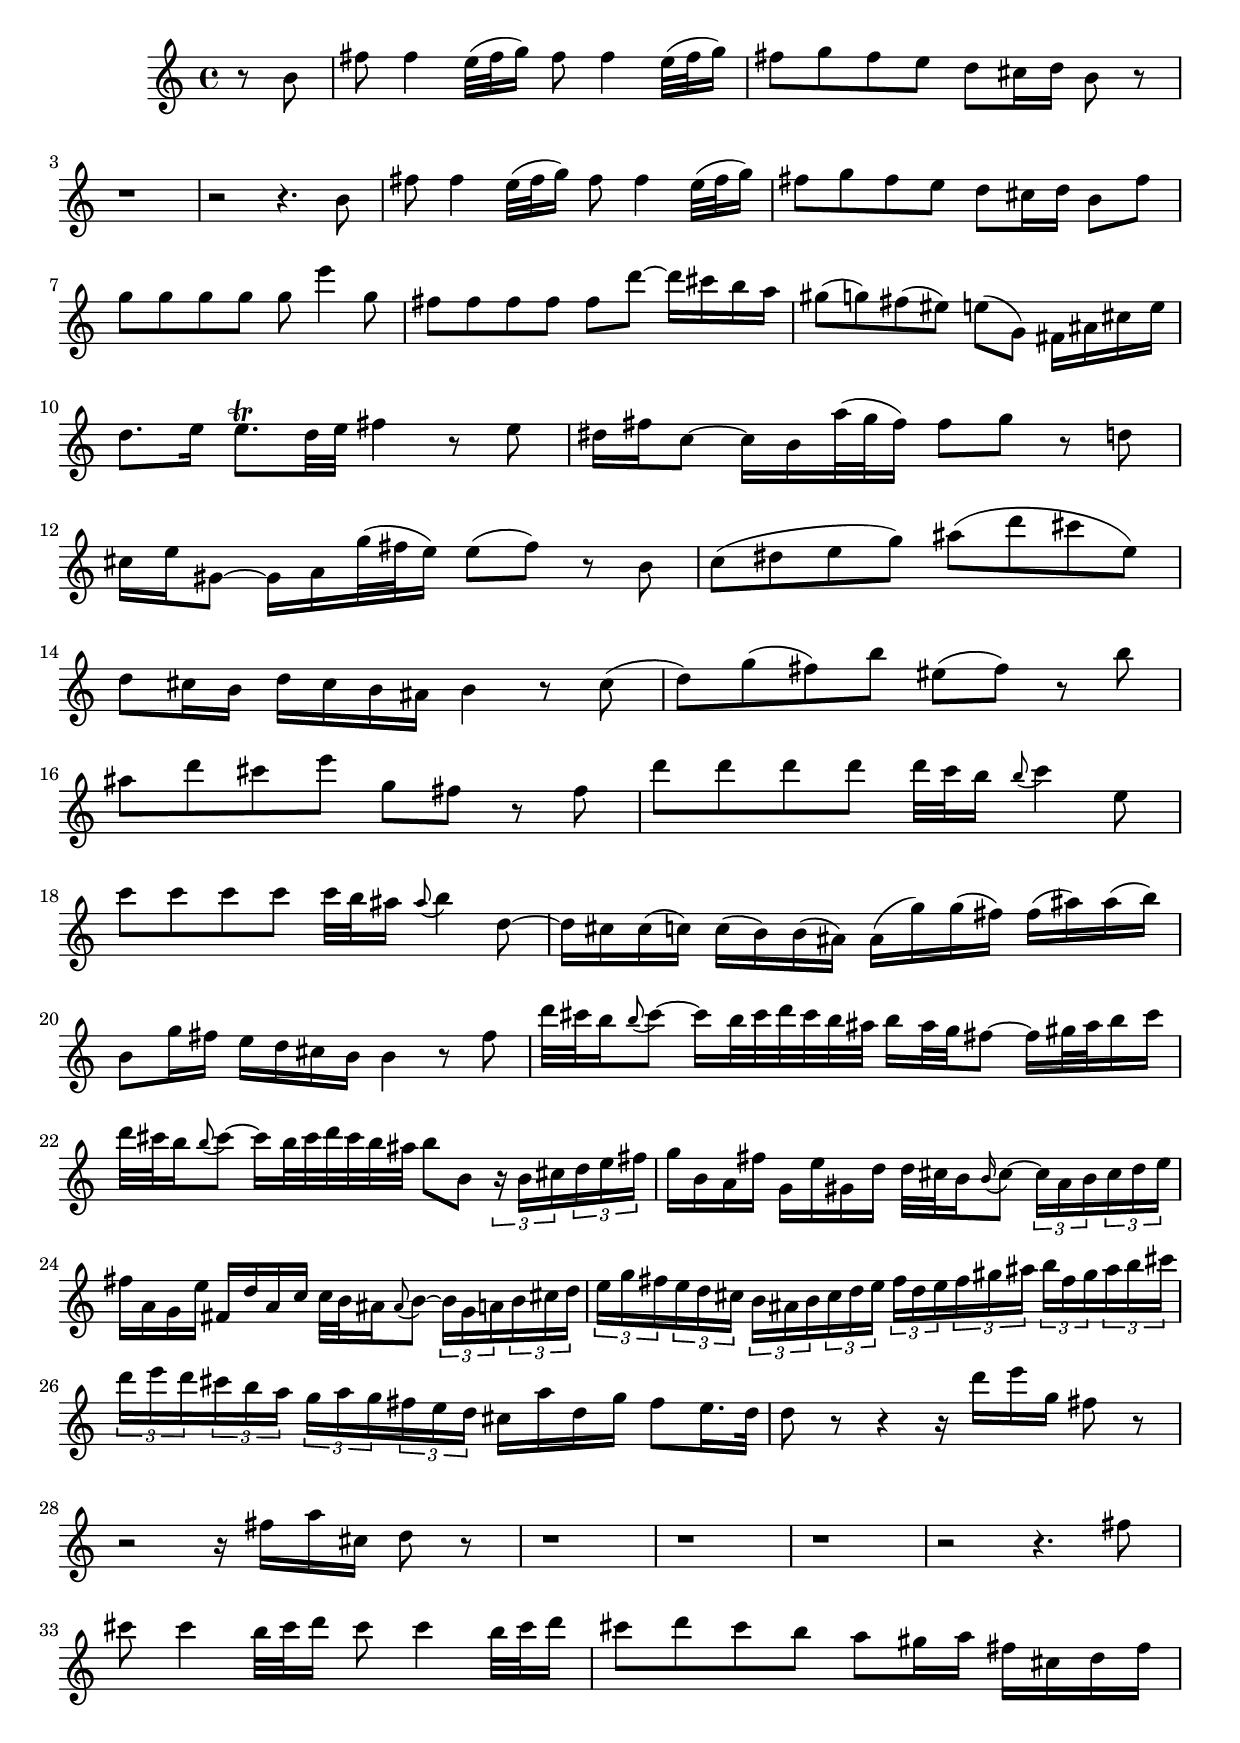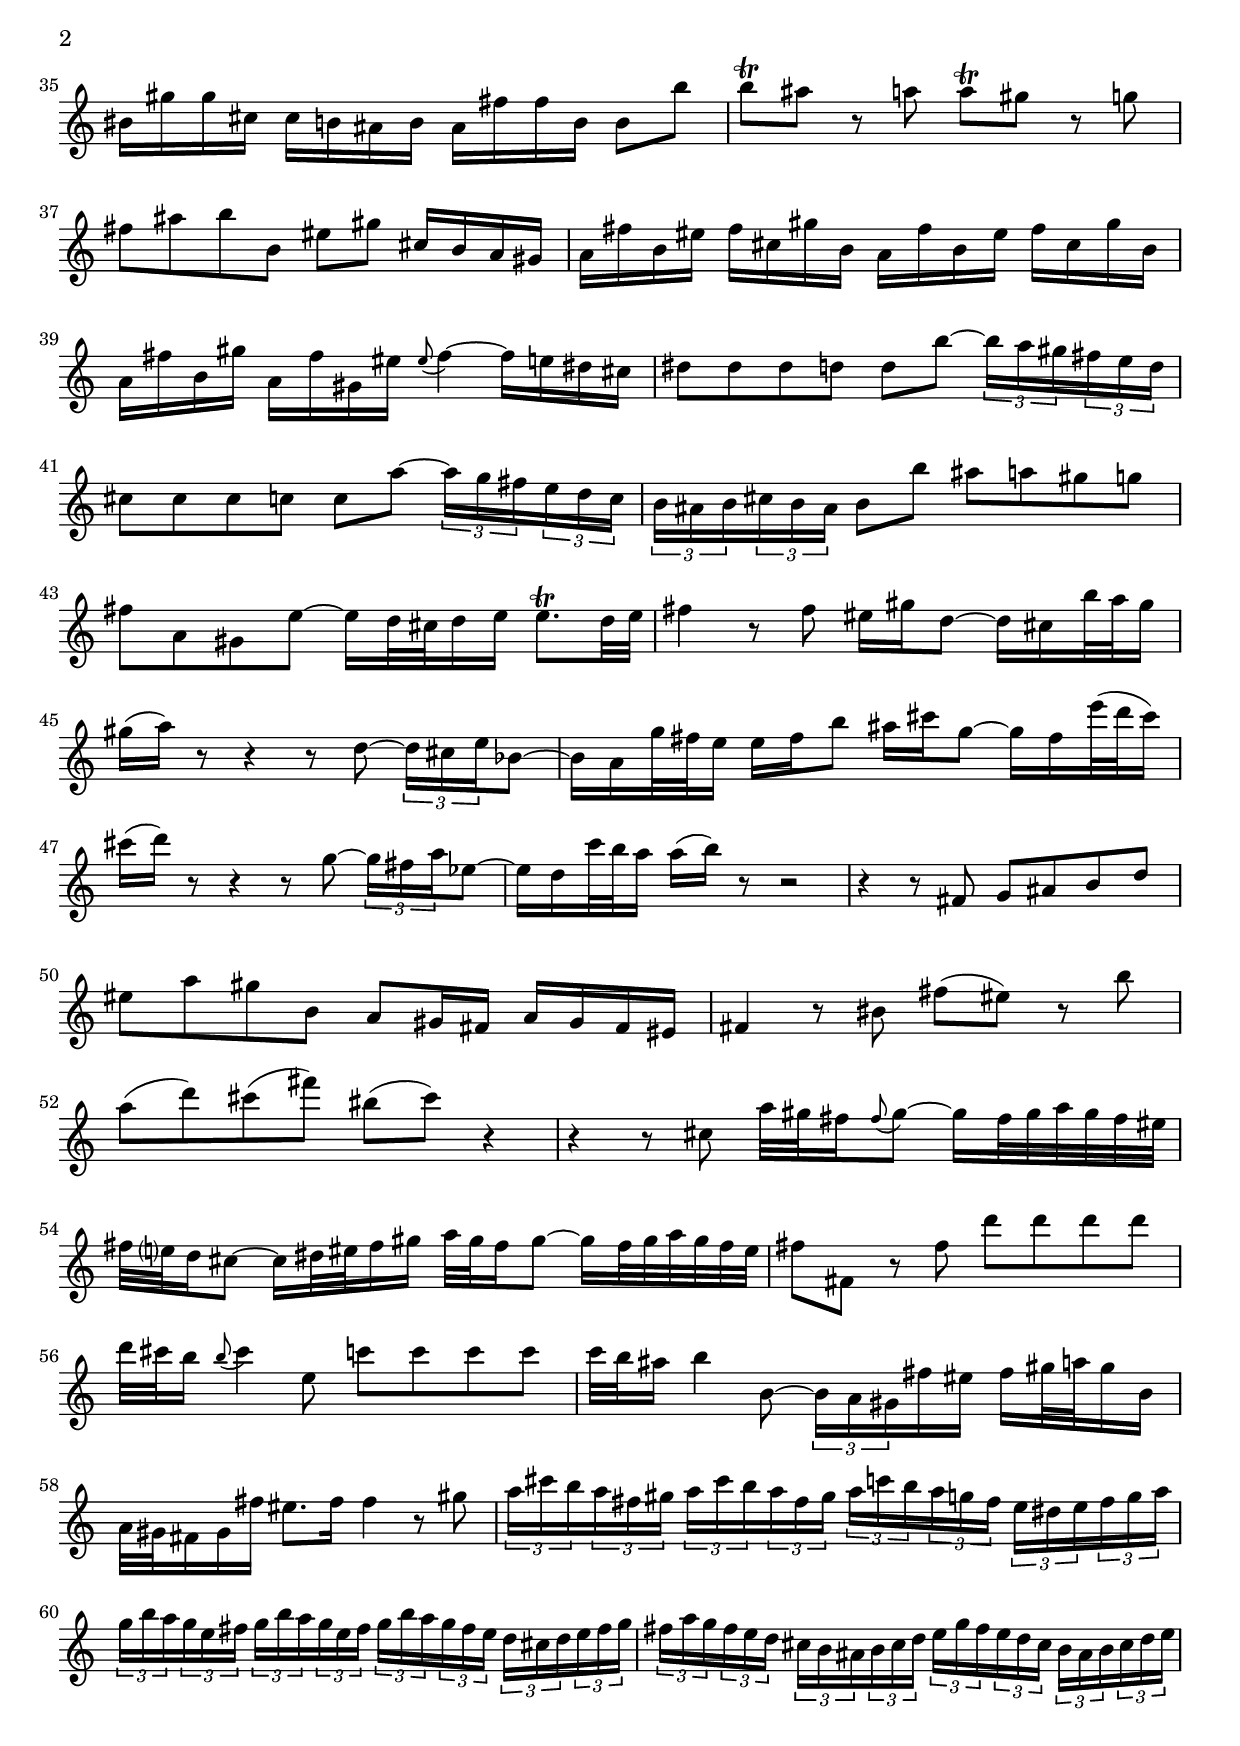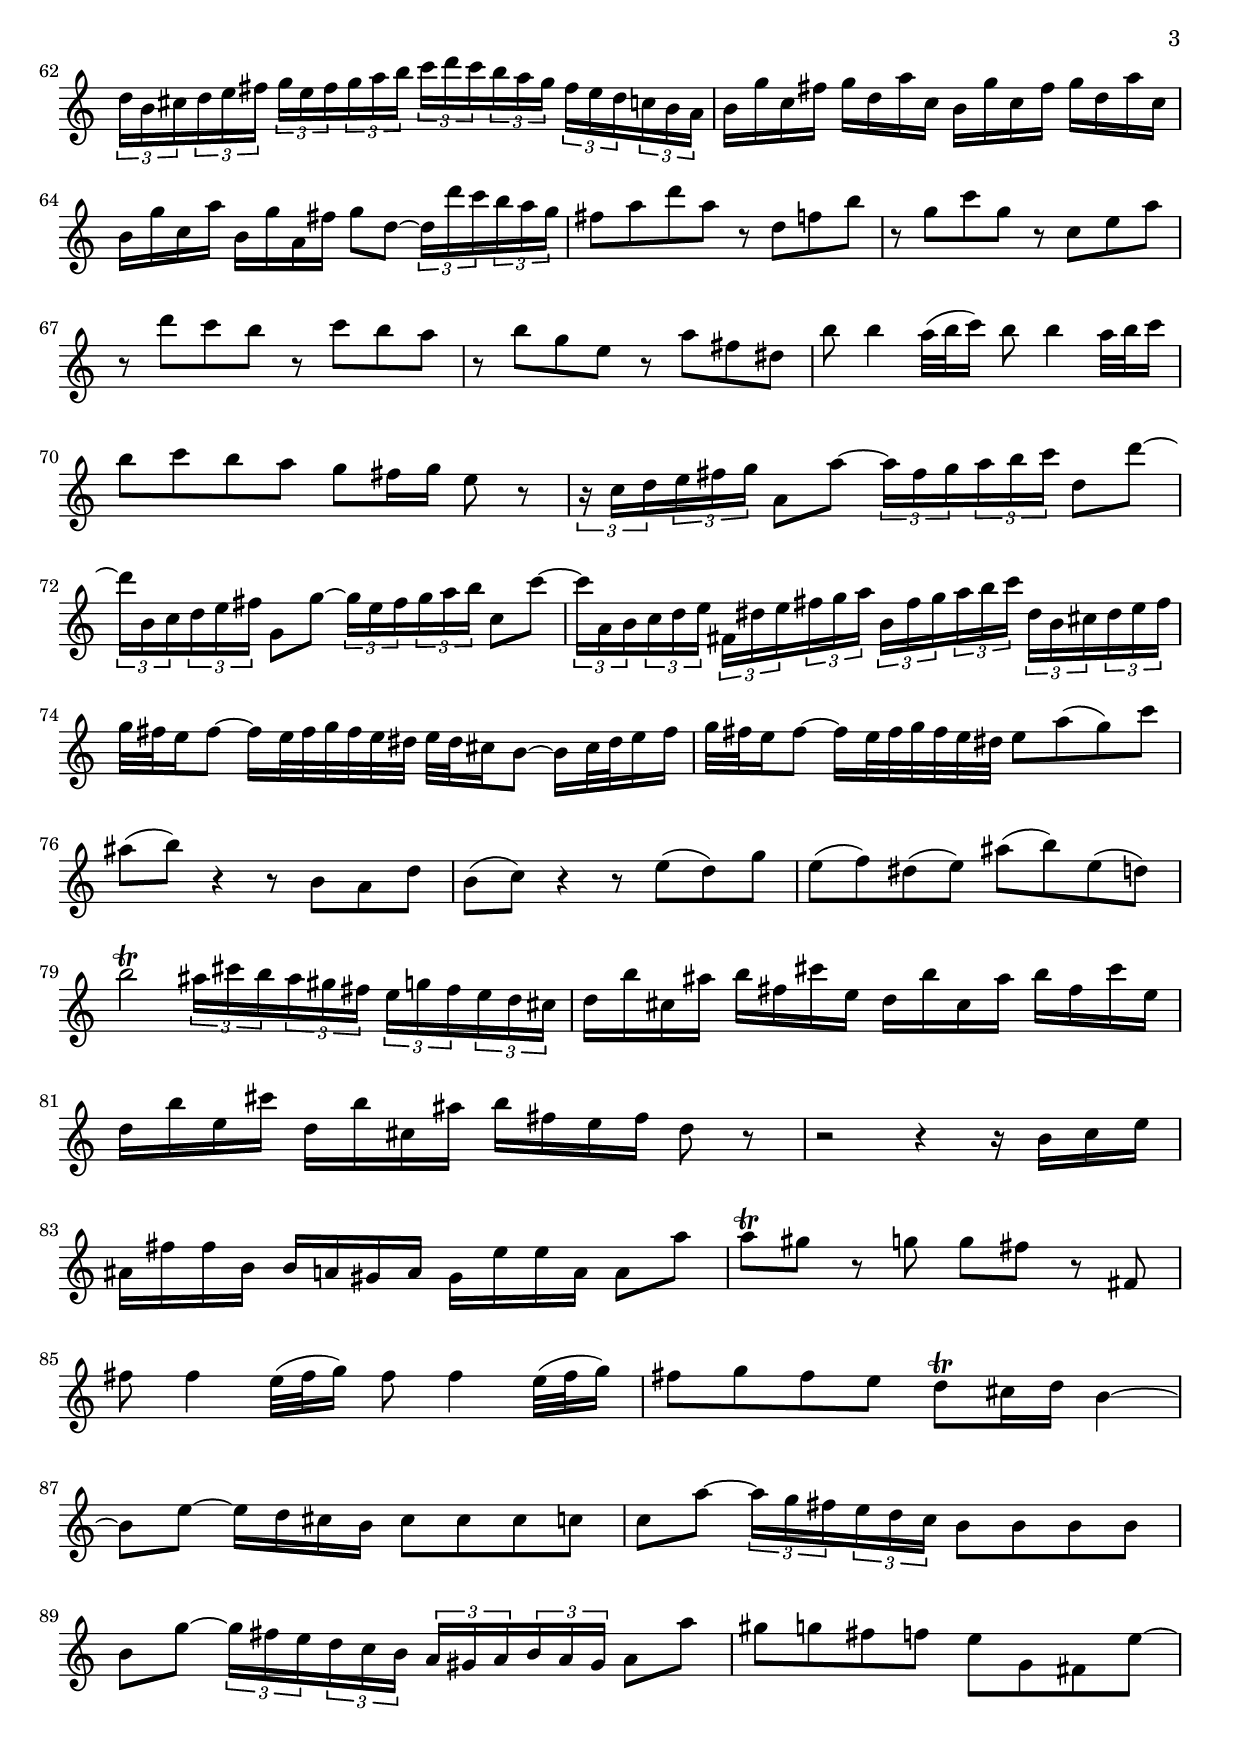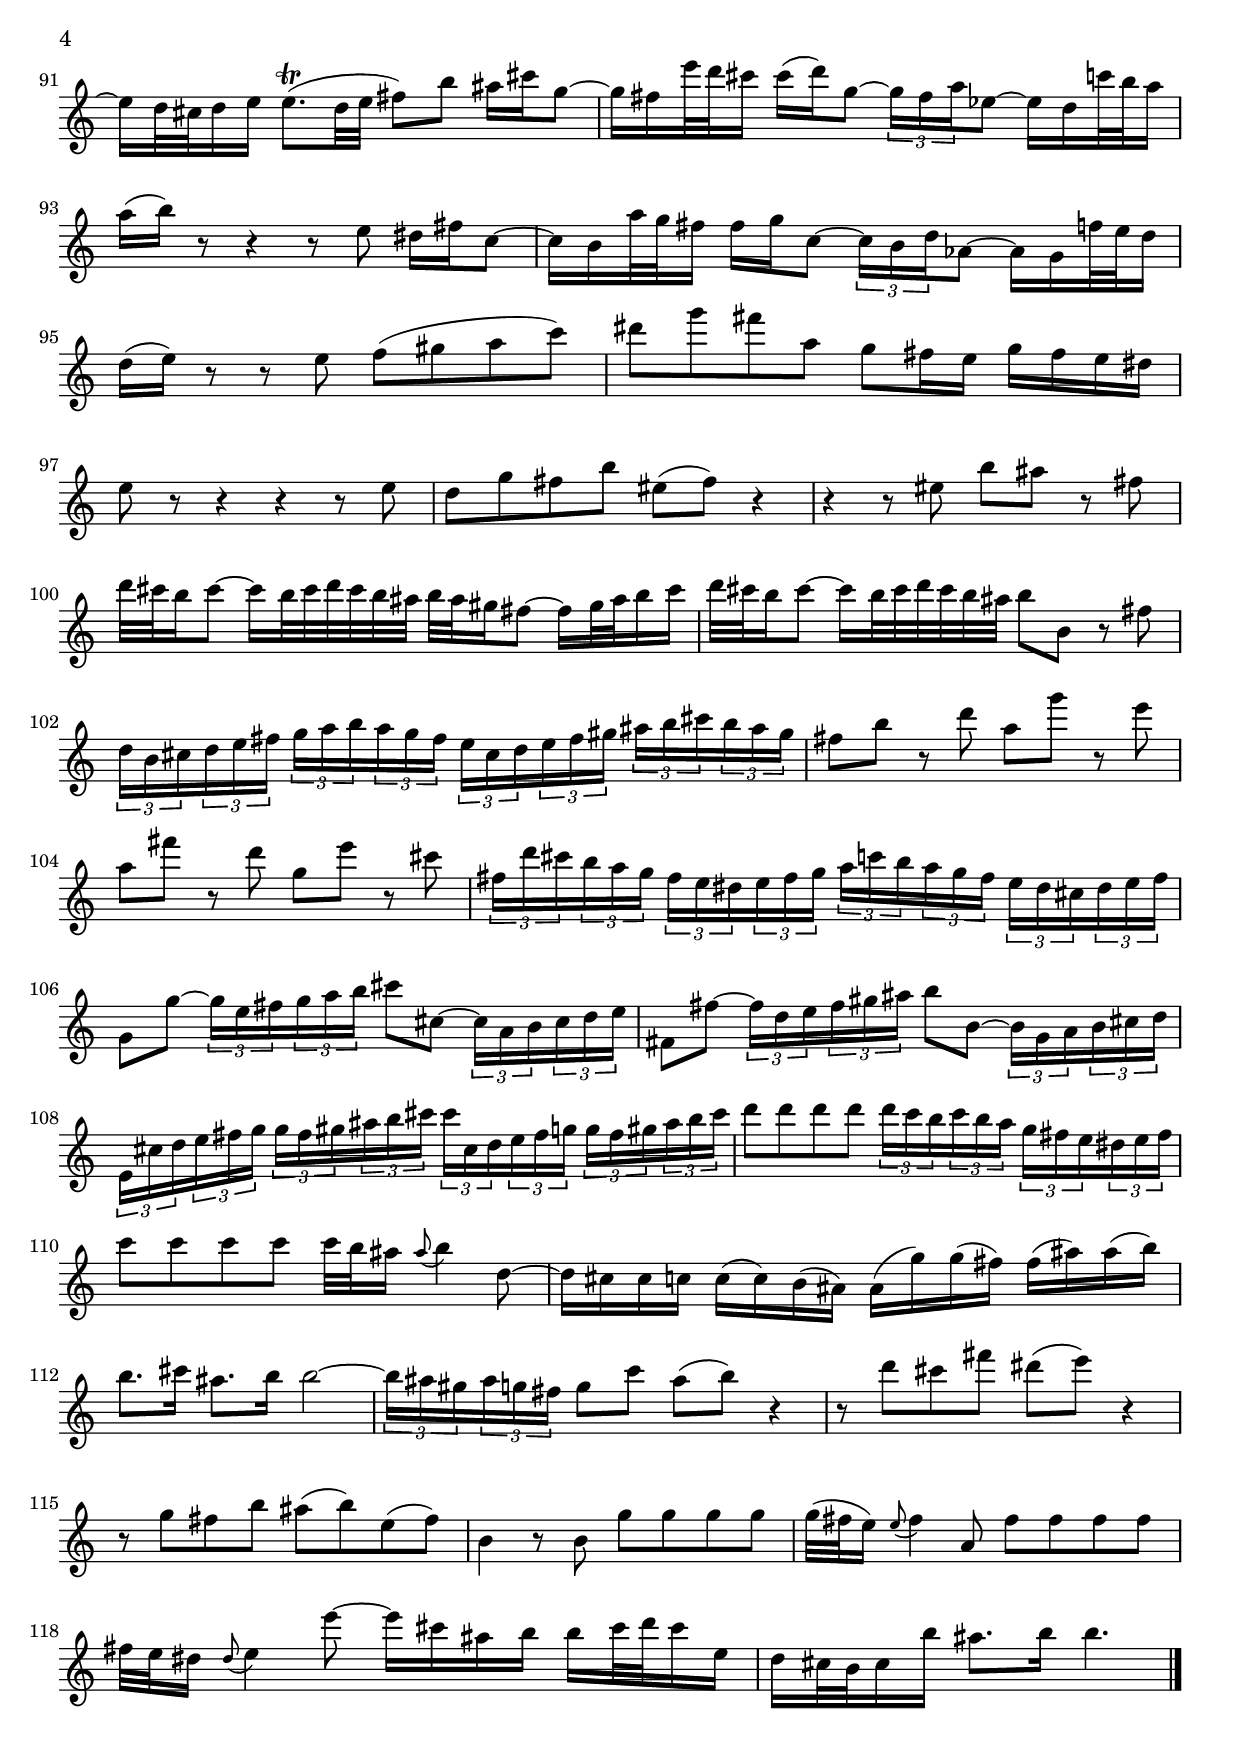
% Sonata for Flute and Harpsichord BWV 1030 in B minor I Andante

%{
    Copyright 2017 Edmundo Carmona Antoranz. Released under CC 4.0 by-sa
    Original Manuscript is public domain
%}


\version "2.18.2"

\time 4/4
\key b \minor

\relative c' {

    \partial 4 r8 b'

    % 1
    fis' fis4 e32( fis g16) fis8 fis4 e32( fis g16 )

    % 2
    fis8 g fis e d cis16 d b8 r
    
    % 3
    r1
    
    % 4 2nd system from Bach's score starts on 3rd beat
    r2 r4. b8
    
    % 5
    fis' fis4 e32( fis g16) fis8 fis4 e32( fis g16 )
    
    % 6
    fis8 g fis e d cis16 d b8 fis'
    
    % 7
    g g g g g e'4 g,8
    
    % 8 3rd system from Bach's score starts on 3rd beat
    fis fis fis fis fis d'8~ d16 cis b a
    
    % 9
    gis8( g) fis( eis) e( g,) fis16 ais cis e
    
    % 10
    d8. e16 e8.\trill d32 e fis4 r8 e
    
    % 11
    % Articulation on 3rd beat is on JS Bach's manuscript
    dis16 fis c8~ c16 b a'32( g fis16) fis8 g r d
    
    % 12 4th system from bachs's score starts on 2nd beat
    cis16 e gis,8~ gis16 a g'32( fis e16) e8( fis) r b,
    
    % 13
    % @TODO Articulations... not sure yet
    c( dis e g) ais( d cis e,)
    
    % 14
    d8 cis16 b d cis b ais b4 r8 cis(
    
    % 15 5th system from bach's score starts on 4th beat
    d) g( fis) b eis,( fis) r b
    
    % 16
    ais d cis e g, fis r fis
    
    % 17
    d' d d d d32 c b16 \appoggiatura b8 c4 e,8
    
    % 18
    c' c c c c32 b ais16 \appoggiatura ais8 b4 d,8~
    
    % 19 6th system from bach's manuscript starts here
    d16 cis cis( c) c( b) b( ais) ais( g') g( fis) fis( ais) ais( b)
    
    % 20
    b,8 g'16 fis e d cis b b4 r8 fis'8
    
    % 21
    % g on 3rd beat is on Bach's and Kirnberger's manuscripts
    d'32 cis b16 \appoggiatura b8 cis8~ cis16 b32 cis d cis b ais b16 ais32 g fis8~ fis16 gis32 ais b16 cis
    
    % 22 2nd page 1st system from bach's score starts here
    % Articulation on beat 2 is on JS Bach's manuscript
    d32 cis b16 \appoggiatura b8 cis8~ cis16 b32 cis d cis b ais b8 b, \tuplet 3/2 8 { r16 b cis d e fis }
    
    % 23
    g16 b, a fis' g, e' gis, d' d32 cis b16 \appoggiatura b16 cis8~ \tuplet 3/2 8 { cis16 a b cis d e }
    
    % 24
    fis16 a, g e' fis, d' a c c32 b ais16 \appoggiatura ais8 b8~ \tuplet 3/2 8 { b16 g a b cis d }
    
    % 25 2nd page 2dn system from bachs's score starts here
    \tuplet 3/2 8 { e g fis e d cis b ais b cis d e fis d e fis gis ais b fis gis ais b cis }
    
    % 26
    \tuplet 3/2 8 { d e d cis b a g a g fis e d } cis a' d, g fis8 e16. d32
    
    % 27 2nd page 3rd system from bachs score starts on 3rd beat
    d8 r r4 r16 d' e g,  fis8 r
    
    % 28
    r2 r16 fis a cis, d8 r
    
    % 29
    r1
    
    % 30 2nd page 4th system from bach's score starts on 2nd beat
    r1
    
    % 31
    r1
    
    % 32 2nd page 5th system from bach's score starts on 2nd beat
    r2 r4. fis8
    
    % 33
    cis' cis4 b32 cis d16 cis8 cis4 b32 cis d16
    
    % 34
    cis 8 d cis b a gis16 a fis cis d fis
    
    % 35 2nd page 6th system from bach's score starts here
    bis, gis' gis cis, cis b ais b ais fis' fis b, b8 b'
    
    % 36
    b\trill ais r a a\trill gis r g
    
    % 37
    fis ais b b, eis gis cis,16 b a gis
    
    % 38 3rd page from bach's score starts here
    a fis' b, eis fis cis gis' b, a fis' b, eis fis cis gis' b, 
    
    % 39
    a fis' b, gis' a, fis' gis, eis' \appoggiatura eis8 fis4~ fis16 e dis cis
    
    % 40
    dis8 dis dis d d b'~ \tuplet 3/2 8 { b16 a gis fis e d }
    
    % 41 3rd page 2nd system from bach's score starts here
    cis8 cis cis c c a'~ \tuplet 3/2 8 { a16 g fis e d c }
    
    % 42
    \tuplet 3/2 8 { b ais b cis b ais } b8 b' ais a gis g
    
    % 43
    fis a, gis e'~ e16 d32 cis d16 e e8.\trill d32 e 
    
    % 44 3rd page 3rd system from bachs score starts on 3rd beat
    fis4 r8 fis eis16 gis d8~ d16 cis b'32 a gis16
    
    % 45
    gis( a) r8 r4 r8 d,8~ \tuplet 3/2 8 { d16 cis e } bes8~
    
    % 46
    bes16 a g'32 fis e16 e fis b8 ais16 cis g8~ g16 fis e'32( d cis16)
    
    % 47 3rd page 4th system from bachs score starts on 2nd beat
    cis( d) r8 r4 r8 g,~ \tuplet 3/2 8 { g16 fis a } ees8~
    
    % 48
    ees16 d c'32 b a16 a( b) r8 r2
    
    % 49
    r4 r8 fis, g ais b d
    
    % 50 3rd page 5th system from bach's score starts on 3rd beat
    eis a gis b, a gis16 fis a gis fis eis
    
    % 51
    fis4 r8 bis fis'( eis) r b'
    
    % 52
    a( d) cis( fis) bis,( cis) r4
    
    % 53 3rd page 6th syste from bach's score starts on 3rd beat
    % Slur on 4th beat is on Bach's manuscript
    r4 r8 cis, a'32 gis fis16 \appoggiatura fis8 gis8~ gis16 fis32 gis a gis fis eis
    
    % 54
    % Slur on 1st beat is on Bach's manuscript
    fis32 e? d16 cis8~ cis16 dis32 eis fis16 gis a32 gis fis16 gis8~ gis16 fis32 gis a gis fis eis
    
    % 55
    fis8 fis, r fis' d' d d d
    
    % 56 4th page from bach's score starts here
    d32 cis b16 \appoggiatura b8 cis4 e,8 c' c c c
    
    % 57
    % No appoggiatura on Bach's manuscript
    c32 b ais16 b4 b,8~ \tuplet 3/2 8 { b16 a gis } fis' eis fis gis32 a gis16 b,
    
    % 58
    a32 gis fis16 gis fis' eis8. fis16 fis4 r8 gis
    
    % 59 4th page 2nd system from bach's score starts on 2nd beat
    \tuplet 3/2 8 { a16 cis b a fis gis a cis b a fis gis a c b a g fis e dis e fis g a }
    
    % 60
    \tuplet 3/2 8 { g b a g e fis g b a g e fis g b a g fis e d cis d e fis g }
    
    % 61 4th page 3rd system from bach's score starts on 3rd beat
    \tuplet 3/2 8 { fis a g fis e d cis b ais b cis d e g fis e d cis b ais b cis d e }
    
    % 62
    \tuplet 3/2 8 { d b cis d e fis g e fis g a b c d c b a g fis e d c b a }
    
    % 63
    b g' c, fis g d a' c, b g' c, fis g d a' c,
    
    % 64 4th page 4th system from bach's score starts here
    b g' c, a' b, g' a, fis' g8 d~ \tuplet 3/2 8 { d16 d' c b a g }
    
    % 65
    fis8 a d a r d, f b
    
    % 66
    r g c g r c, e a
    
    % 67 4th page 5th system from bach's score starts here
    r d c b r c b a
    
    % 68
    r b g e r a fis dis
    
    % 69
    % No articulation on Bach's manuscript
    b'8 b4 a32( b c16) b8 b4 a32 b c16
    
    % 70 4th page 6th system from bach's score starts here
    b8 c b a g fis16 g e8 r
    
    % 71
    \tuplet 3/2 8 { r16 c d e fis g } a,8 a'~ \tuplet 3/2 8 { a16 fis g a b c } d,8 d'~
    
    % 72 5th page from bach's score starts on 4th beat
    \tuplet 3/2 8 { d16 b, c d e fis } g,8 g'~ \tuplet 3/2 8 { g16 e fis g a b } c,8 c'~
    
    % 73
    \tuplet 3/2 8 { c16 a, b c d e fis, dis' e fis g a b, fis' g a b c dis, b cis dis e fis }
    
    % 74
    g32 fis e16 fis8~ fis16 e32 fis g fis e dis e dis cis16 b8~ b16 cis32 dis e16 fis
    
    % 75 5th page 2nd system from bach's score starts on 2nd beat
    g32 fis e16 fis8~ fis16 e32 fis g fis e dis e8 a( g) c
    
    % 76
    ais( b) r4 r8 b, a d
    
    % 77
    b( c) r4 r8 e( d) g
    
    % 78 5th page 3rd system from bach's score starts on 2nd beat
    % Bach's manuscript has no articulation on 1st beat
    e( f) dis( e) ais( b) e,( d)
    
    % 79
    b'2\trill \tuplet 3/2 8 { ais16 cis b ais gis fis e g fis e d cis }
    
    % 80
    d b' cis, ais' b fis cis' e, d b' cis, ais' b fis cis' e,
    
    % 81
    d b' e, cis' d, b' cis, ais' b fis e fis d8 r
    
    % 82 5th page 4th system from bach's score starts here
    r2 r4 r16 b c e
    
    % 83
    ais, fis' fis b, b a gis a gis e' e a, a8 a'
    
    % 84
    a\trill gis r g g fis r fis,
    
    % 85 5th page 5th system from bach's score starts on 3rd beat
    fis' fis4 e32( fis g16) fis8 fis4 e32( fis g16)
    
    % 86
    fis8 g fis e d\trill cis16 d b4~
    
    % 87
    b8 e~ e16 d cis b cis8 cis cis c8
    
    % 88
    c a'~ \tuplet 3/2 8 { a16 g fis e d c } b8 b b b
    
    % 89 5th page 6th system from bach's score starts here
    b g'~ \tuplet 3/2 8 { g16 fis e d c b a gis a b a gis } a8 a'
    
    % 90
    gis g fis f e g, fis e'~
    
    % 91
    e16 d32 cis d16 e e8.\trill( d32 e fis8) b ais16 cis g8~
    
    % 92
    g16 fis e'32 d cis16 cis( d) g,8~ \tuplet 3/2 8 { g16 fis a } ees8~ ees16 d c'32 b a16
    
    % 93
    a( b) r8 r4 r8 e, dis16 fis c8~
    
    % 94
    c16 b a'32 g fis16 fis g c,8~ \tuplet 3/2 8 { c16 b d } aes8~ aes16 g f'32 e d16
    
    % 95 6th page 2nd system from bach's score starts here
    d( e) r8 r e f( gis a c)
    
    % 96
    dis g fis a, g fis16 e g fis e dis
    
    % 97
    e8 r r4 r r8 e
    
    % 98 6th page 3rd system from bach's score starts on 3rd beat
    d g fis b eis,( fis) r4
    
    % 99
    r r8 eis b' ais r fis
    
    % 100
    d'32 cis b16 cis8~ cis16 b32 cis d cis b ais b ais gis16 fis8~ fis16 gis32 ais b16 cis
    
    % 101 6th page 4th system from bach's score starts on 2nd beat
    d32 cis b16 cis8~ cis16 b32 cis d cis b ais b8 b, r fis'
    
    % 102
    \tuplet 3/2 8 { d16 b cis d e fis g a b a g fis e cis d e fis gis ais b cis b ais gis }
    
    % 103 6th page 5th system frombach's score starts on 3rd beat
    fis8 b r d a g' r e
    
    % 104
    a, fis' r d g, e' r cis
    
    % 105
    \tuplet 3/2 8 { fis,16 d' cis b a g fis e dis e fis g a c b a g fis e dis cis dis e fis }
    
    % 106 6th page 6th system from bach's score starts here
    g,8 g'~ \tuplet 3/2 8 { g16 e fis g a b } cis8 cis,~ \tuplet 3/2 8 { cis16 a b cis d e }
    
    % 107
    fis,8 fis'~ \tuplet 3/2 8 { fis16 d e fis gis ais } b8 b,~ \tuplet 3/2 8 { b16 g a b cis d }
    
    % 108 7th page from bach's score starts on 3rd beat
    \tuplet 3/2 8 { e, cis' d e fis g g fis gis ais b cis cis cis, d e fis g g fis gis ais b cis }
    
    % 109
    d8 d d d \tuplet 3/2 8 { d16 c b c b a g fis e dis e fis }
    
    % 110
    c'8 c c c c32 b ais16 \appoggiatura ais8 b4 d,8~
    
    % 111 7th page 2nd system from bach's score starts on 3rd beat
    d16 cis cis c c( c) b( ais) ais( g') g( fis) fis( ais) ais( b)
    
    % 112
    b8. cis16 ais8. b16 b2~
    
    % 113
    \tuplet 3/2 8 { b16 ais gis ais g fis } g8 c ais( b) r4
    
    % 114
    r8 d cis fis dis( e) r4
    
    % 115 7th page 3rd system from bach's score starts here
    r8 g, fis b ais( b) e,( fis)
    
    % 116
    b,4 r8 b g' g g g
    
    % 117
    g32( fis e16) \appoggiatura e8 fis4 a,8 fis' fis fis fis
    
    % 118
    fis32 e dis16 \appoggiatura dis8 e4 e'8~ e16 cis ais b b cis32 d cis16 e,
    
    % 119 7th page 4th system from bach's score starts here
    d cis32 b cis16 b' ais8. b16 b4. \bar "|."
    
}
